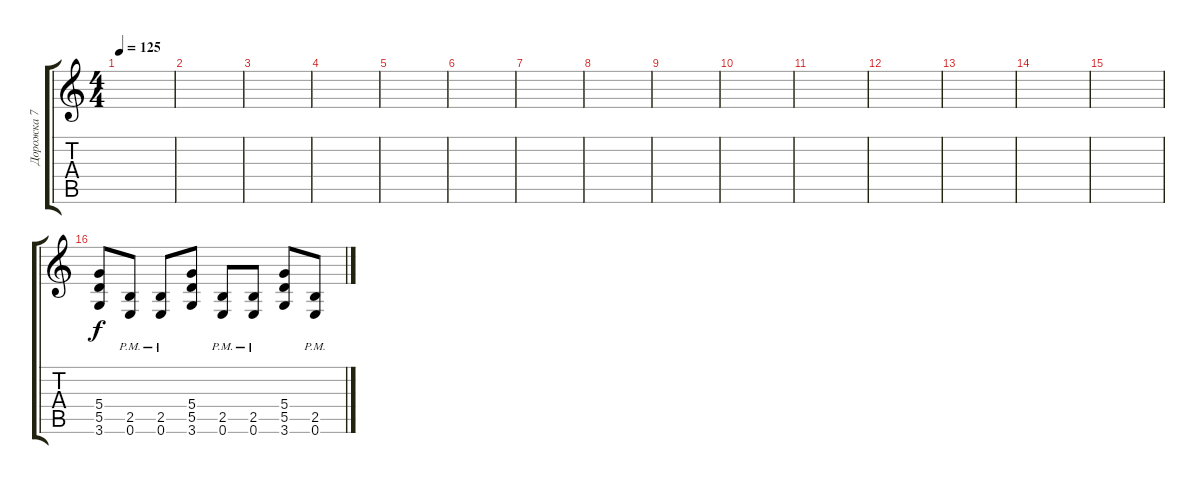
\track ("Дорожка 7" "Дорожка 7") {instrument acousticguitarsteel}
\staff {score tabs}
\tuning (E4 B3 G3 D3 A2 E2) {hide}
\ts (4 4)
\tempo 125
\clef g2
\ks c
|
|
|
|
|
|
|
|
|
|
|
|
|
|
|
(5.4 5.5 3.6).8 (2.5{pm} 0.6{pm}).8 (2.5{pm} 0.6{pm}).8 (5.4 5.5 3.6).8 (2.5{pm} 0.6{pm}).8 (2.5{pm} 0.6{pm}).8 (5.4 5.5 3.6).8 (2.5{pm} 0.6{pm}).8
